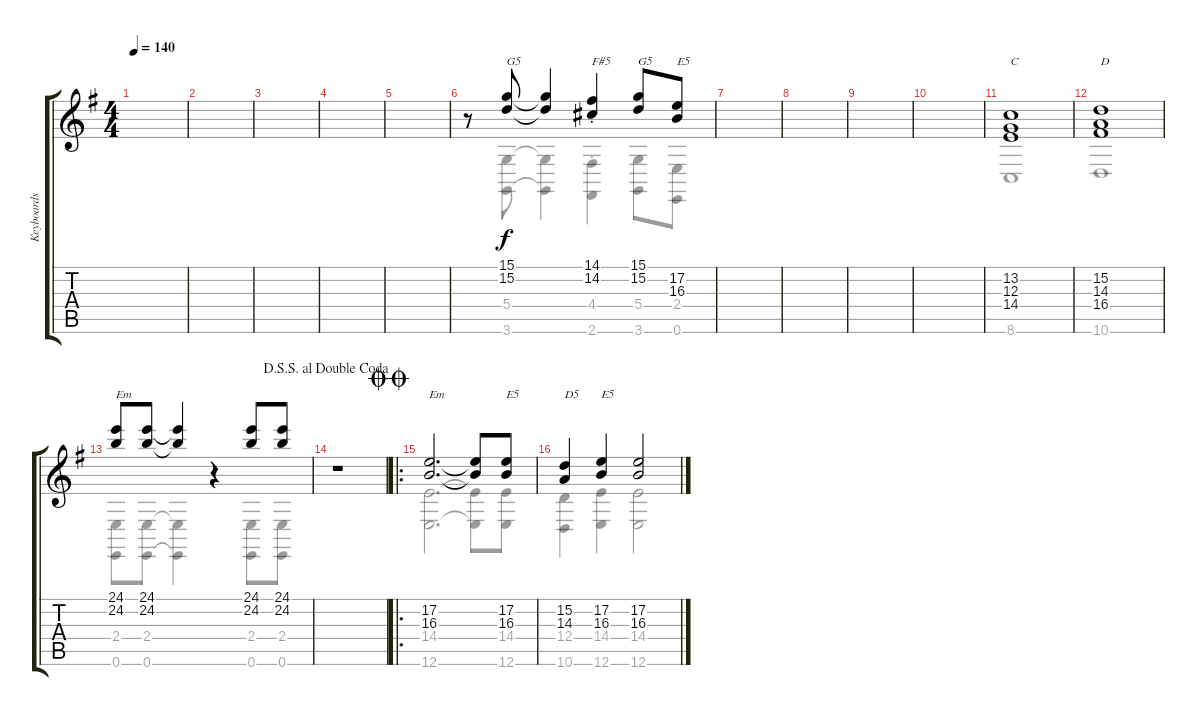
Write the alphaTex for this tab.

\track ("Keyboards" "Keyboards") {instrument stringensemble1}
\staff {score tabs}
\tuning (E4 B3 G3 D3 A2 E2) {hide}
\voice
\ts (4 4)
\tempo 140
\clef g2
\ks eminor
|
|
|
|
|
r.8 (15.1 15.2).8{txt "G5"} (15.1{t} 15.2{t}).4 (14.1{st} 14.2{st}).4{txt "F#5"} (15.1 15.2).8{txt "G5"} (17.2 16.3).8{txt "E5"} |
|
|
|
|
(13.2 12.3 14.4).1{txt "C"} |
(15.2 14.3 16.4).1{txt "D"} |
(24.1 24.2).8{txt "Em"} (24.1 24.2).8 (24.1{t} 24.2{t}).4 r.4 (24.1 24.2).8 (24.1 24.2).8 |
\jump dalsegnosegnoaldoublecoda
r.1 |
\ro
\jump doublecoda
(17.2 16.3).2{d txt "Em"} (17.2{t} 16.3{t}).8 (17.2 16.3).8{txt "E5"} |
(15.2 14.3).4{txt "D5"} (17.2 16.3).4{txt "E5"} (17.2 16.3).2
\voice
\clef g2
\ottava regular
\simile none
\ks eminor
|
|
|
|
|
r.8 (5.4 3.6).8 (5.4{t} 3.6{t}).4 (4.4{st} 2.6{st}).4 (5.4 3.6).8 (2.4 0.6).8 |
|
|
|
|
8.6.1 |
10.6.1 |
(2.4 0.6).8 (2.4 0.6).8 (2.4{t} 0.6{t}).4 r.4 (2.4 0.6).8 (2.4 0.6).8 |
r.1 |
(14.4 12.6).2{d} (14.4{t} 12.6{t}).8 (14.4 12.6).8 |
(12.4 10.6).4 (14.4 12.6).4 (14.4 12.6).2
